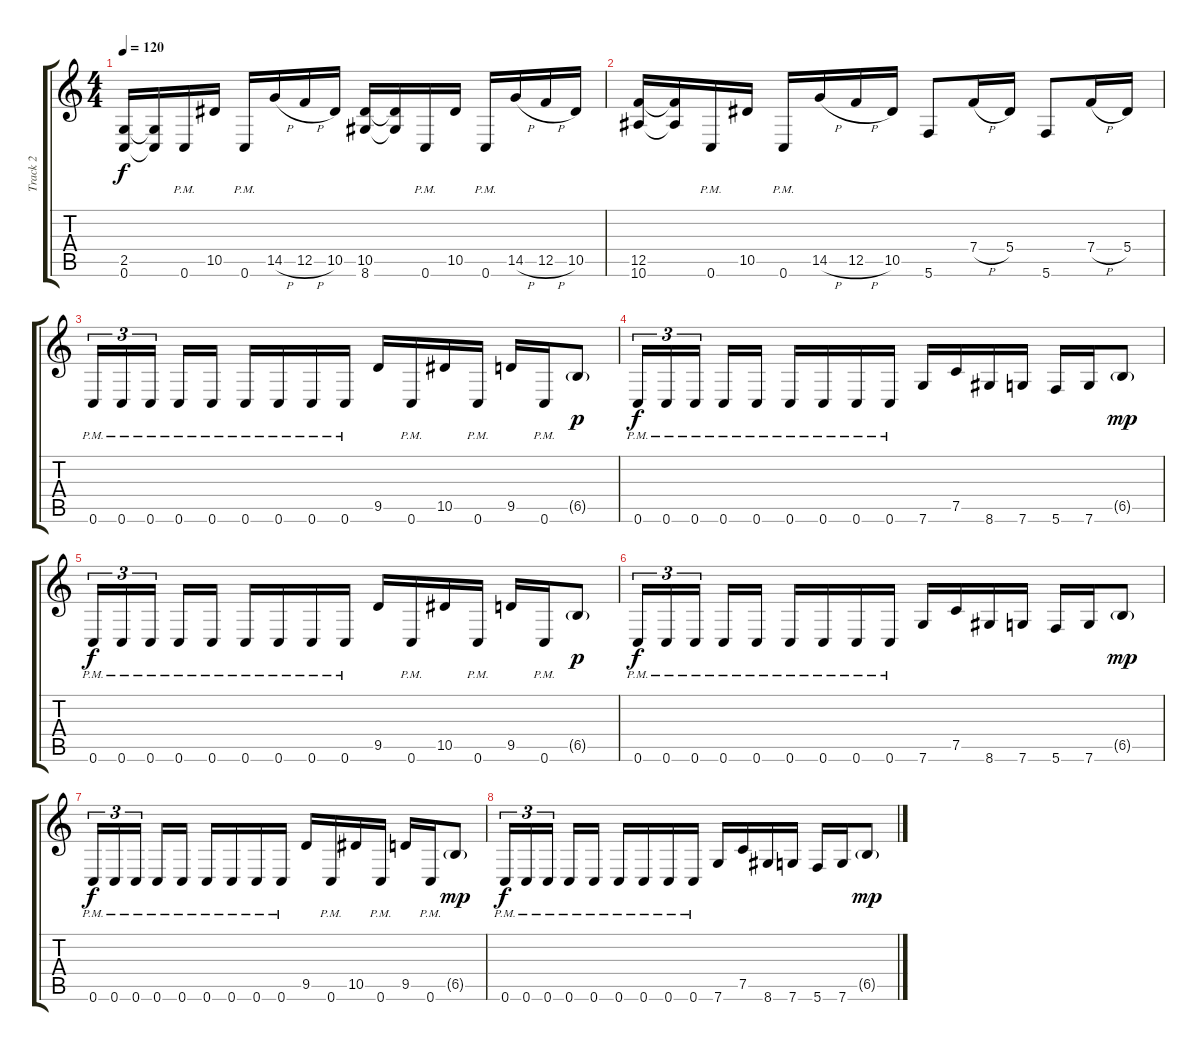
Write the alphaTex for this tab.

\track ("Track 2" "Track 2") {instrument overdrivenguitar}
\staff {score tabs}
\tuning (C4 G3 Eb3 Bb2 F2 C2) {hide}
\ts (4 4)
\tempo 120
\clef g2
\ks c
(2.5 0.6).16{dy f} (2.5{t} 0.6{t}).16 0.6{pm}.16 10.5.16 0.6{pm}.16 14.5{h}.16 12.5{h}.16 10.5.16 (10.5 8.6).16 (10.5{t} 8.6{t}).16 0.6{pm}.16 10.5.16 0.6{pm}.16 14.5{h}.16 12.5{h}.16 10.5.16 |
(12.5 10.6).16 (12.5{t} 10.6{t}).16 0.6{pm}.16 10.5.16 0.6{pm}.16 14.5{h}.16 12.5{h}.16 10.5.16 5.6.8 7.4{h}.16 5.4.16 5.6.8 7.4{h}.16 5.4.16 |
0.6{pm}.16{tu (3 2)} 0.6{pm}.16{tu (3 2)} 0.6{pm}.16{tu (3 2)} 0.6{pm}.16 0.6{pm}.16 0.6{pm}.16 0.6{pm}.16 0.6{pm}.16 0.6{pm}.16 9.5.16 0.6{pm}.16 10.5.16 0.6{pm}.16 9.5.16 0.6{pm}.16 6.5{g}.8{dy p} |
0.6{pm}.16{tu (3 2) dy f} 0.6{pm}.16{tu (3 2)} 0.6{pm}.16{tu (3 2)} 0.6{pm}.16 0.6{pm}.16 0.6{pm}.16 0.6{pm}.16 0.6{pm}.16 0.6{pm}.16 7.6.16 7.5.16 8.6.16 7.6.16 5.6.16 7.6.16 6.5{g}.8{dy mp} |
0.6{pm}.16{tu (3 2) dy f} 0.6{pm}.16{tu (3 2)} 0.6{pm}.16{tu (3 2)} 0.6{pm}.16 0.6{pm}.16 0.6{pm}.16 0.6{pm}.16 0.6{pm}.16 0.6{pm}.16 9.5.16 0.6{pm}.16 10.5.16 0.6{pm}.16 9.5.16 0.6{pm}.16 6.5{g}.8{dy p} |
0.6{pm}.16{tu (3 2) dy f} 0.6{pm}.16{tu (3 2)} 0.6{pm}.16{tu (3 2)} 0.6{pm}.16 0.6{pm}.16 0.6{pm}.16 0.6{pm}.16 0.6{pm}.16 0.6{pm}.16 7.6.16 7.5.16 8.6.16 7.6.16 5.6.16 7.6.16 6.5{g}.8{dy mp} |
0.6{pm}.16{tu (3 2) dy f} 0.6{pm}.16{tu (3 2)} 0.6{pm}.16{tu (3 2)} 0.6{pm}.16 0.6{pm}.16 0.6{pm}.16 0.6{pm}.16 0.6{pm}.16 0.6{pm}.16 9.5.16 0.6{pm}.16 10.5.16 0.6{pm}.16 9.5.16 0.6{pm}.16 6.5{g}.8{dy mp} |
0.6{pm}.16{tu (3 2) dy f} 0.6{pm}.16{tu (3 2)} 0.6{pm}.16{tu (3 2)} 0.6{pm}.16 0.6{pm}.16 0.6{pm}.16 0.6{pm}.16 0.6{pm}.16 0.6{pm}.16 7.6.16 7.5.16 8.6.16 7.6.16 5.6.16 7.6.16 6.5{g}.8{dy mp}
